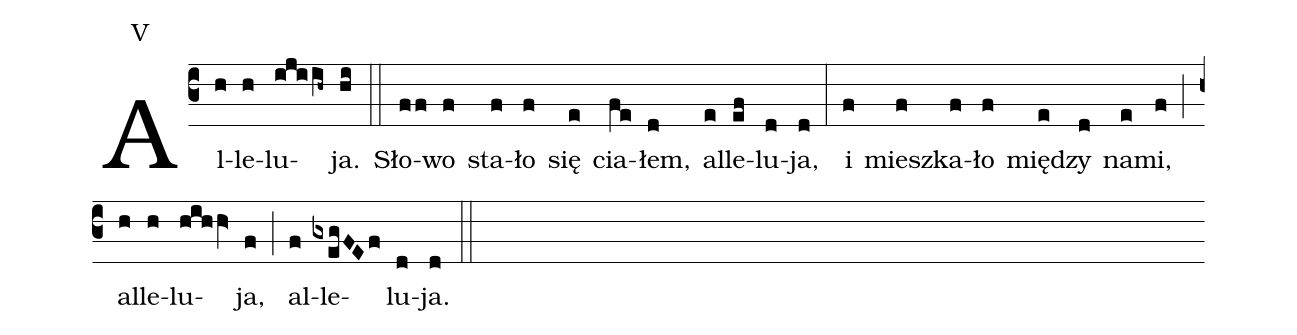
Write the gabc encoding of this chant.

annotation: V;
%%
(c3)Al(h)le(h)lu(ijiih~)ja.(hi) (::)
Sło(ff)wo(f) sta(f)ło(f) się(e) cia(fe)łem,(d) al(e)le(ef)lu(d)ja,(d) (:)
i(f) miesz(f)ka(f)ło(f) mię(e)dzy(d) na(e)mi,(f) (;) al(h)le(h)lu(hihhV>)ja,(f) (;) al(f)le(gxegFEf)lu(d)ja.(d) (::)
